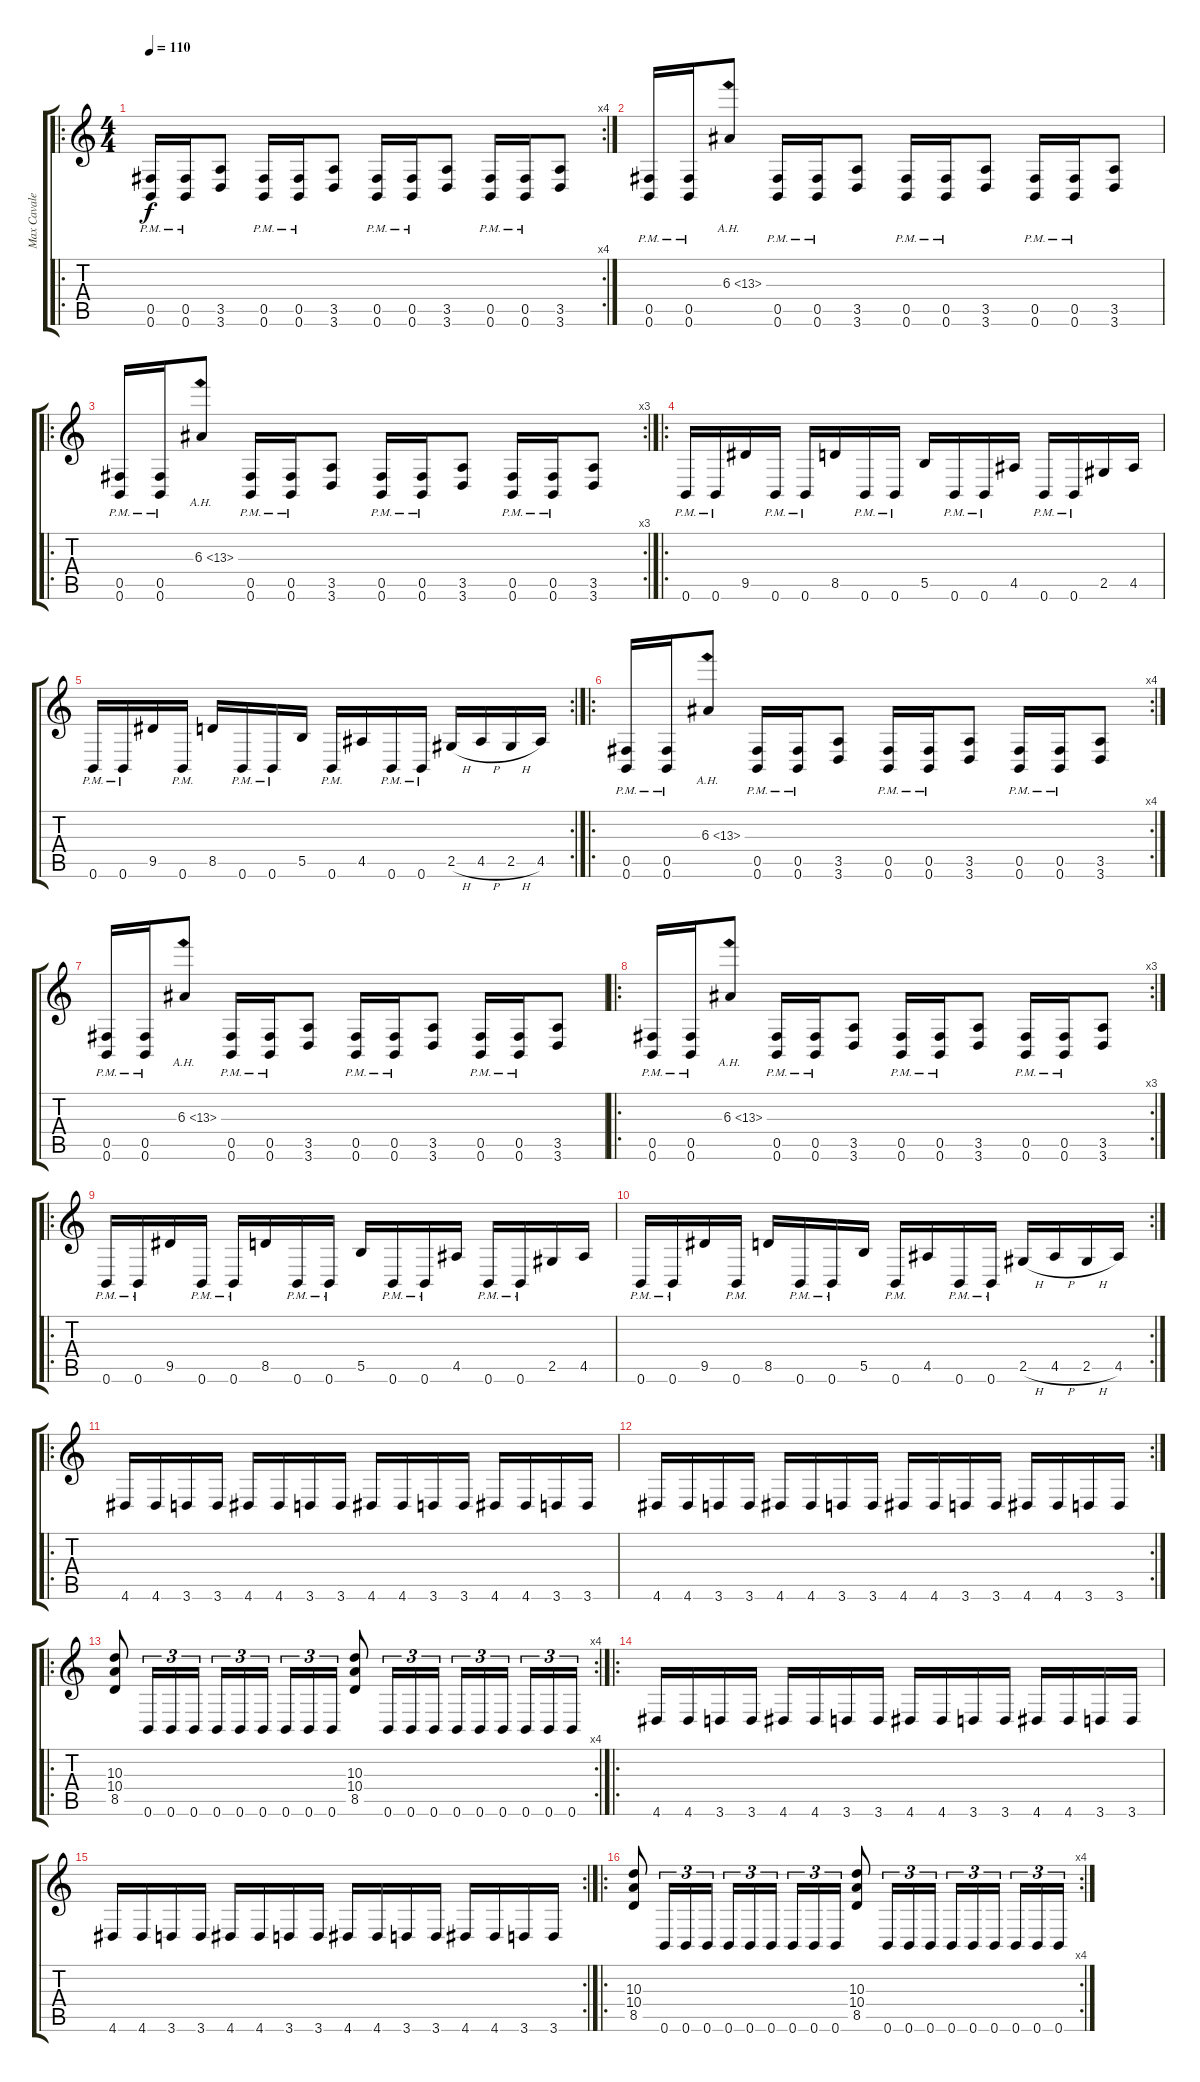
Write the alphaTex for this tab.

\track ("Max Cavalera" "Max Cavale") {instrument overdrivenguitar}
\staff {score tabs}
\tuning (Db4 Ab3 E3 B2 Gb2 B1) {hide}
\ro
\rc 4
\ts (4 4)
\tempo 110
\clef g2
\ks c
(0.5{pm} 0.6{pm}).16{dy f} (0.5{pm} 0.6{pm}).16 (3.5 3.6).8 (0.5{pm} 0.6{pm}).16 (0.5{pm} 0.6{pm}).16 (3.5 3.6).8 (0.5{pm} 0.6{pm}).16 (0.5{pm} 0.6{pm}).16 (3.5 3.6).8 (0.5{pm} 0.6{pm}).16 (0.5{pm} 0.6{pm}).16 (3.5 3.6).8 |
(0.5{pm} 0.6{pm}).16 (0.5{pm} 0.6{pm}).16 6.3{ah 7}.8 (0.5{pm} 0.6{pm}).16 (0.5{pm} 0.6{pm}).16 (3.5 3.6).8 (0.5{pm} 0.6{pm}).16 (0.5{pm} 0.6{pm}).16 (3.5 3.6).8 (0.5{pm} 0.6{pm}).16 (0.5{pm} 0.6{pm}).16 (3.5 3.6).8 |
\ro
\rc 3
(0.5{pm} 0.6{pm}).16 (0.5{pm} 0.6{pm}).16 6.3{ah 7}.8 (0.5{pm} 0.6{pm}).16 (0.5{pm} 0.6{pm}).16 (3.5 3.6).8 (0.5{pm} 0.6{pm}).16 (0.5{pm} 0.6{pm}).16 (3.5 3.6).8 (0.5{pm} 0.6{pm}).16 (0.5{pm} 0.6{pm}).16 (3.5 3.6).8 |
\ro
0.6{pm}.16 0.6{pm}.16 9.5.16 0.6{pm}.16 0.6{pm}.16 8.5.16 0.6{pm}.16 0.6{pm}.16 5.5.16 0.6{pm}.16 0.6{pm}.16 4.5.16 0.6{pm}.16 0.6{pm}.16 2.5.16 4.5.16 |
\rc 2
0.6{pm}.16 0.6{pm}.16 9.5.16 0.6{pm}.16 8.5.16 0.6{pm}.16 0.6{pm}.16 5.5.16 0.6{pm}.16 4.5.16 0.6{pm}.16 0.6{pm}.16 2.5{h}.16 4.5{h}.16 2.5{h}.16 4.5.16 |
\ro
\rc 4
(0.5{pm} 0.6{pm}).16 (0.5{pm} 0.6{pm}).16 6.3{ah 7}.8 (0.5{pm} 0.6{pm}).16 (0.5{pm} 0.6{pm}).16 (3.5 3.6).8 (0.5{pm} 0.6{pm}).16 (0.5{pm} 0.6{pm}).16 (3.5 3.6).8 (0.5{pm} 0.6{pm}).16 (0.5{pm} 0.6{pm}).16 (3.5 3.6).8 |
(0.5{pm} 0.6{pm}).16 (0.5{pm} 0.6{pm}).16 6.3{ah 7}.8 (0.5{pm} 0.6{pm}).16 (0.5{pm} 0.6{pm}).16 (3.5 3.6).8 (0.5{pm} 0.6{pm}).16 (0.5{pm} 0.6{pm}).16 (3.5 3.6).8 (0.5{pm} 0.6{pm}).16 (0.5{pm} 0.6{pm}).16 (3.5 3.6).8 |
\ro
\rc 3
(0.5{pm} 0.6{pm}).16 (0.5{pm} 0.6{pm}).16 6.3{ah 7}.8 (0.5{pm} 0.6{pm}).16 (0.5{pm} 0.6{pm}).16 (3.5 3.6).8 (0.5{pm} 0.6{pm}).16 (0.5{pm} 0.6{pm}).16 (3.5 3.6).8 (0.5{pm} 0.6{pm}).16 (0.5{pm} 0.6{pm}).16 (3.5 3.6).8 |
\ro
0.6{pm}.16 0.6{pm}.16 9.5.16 0.6{pm}.16 0.6{pm}.16 8.5.16 0.6{pm}.16 0.6{pm}.16 5.5.16 0.6{pm}.16 0.6{pm}.16 4.5.16 0.6{pm}.16 0.6{pm}.16 2.5.16 4.5.16 |
\rc 2
0.6{pm}.16 0.6{pm}.16 9.5.16 0.6{pm}.16 8.5.16 0.6{pm}.16 0.6{pm}.16 5.5.16 0.6{pm}.16 4.5.16 0.6{pm}.16 0.6{pm}.16 2.5{h}.16 4.5{h}.16 2.5{h}.16 4.5.16 |
\ro
4.6.16 4.6.16 3.6.16 3.6.16 4.6.16 4.6.16 3.6.16 3.6.16 4.6.16 4.6.16 3.6.16 3.6.16 4.6.16 4.6.16 3.6.16 3.6.16 |
\rc 2
4.6.16 4.6.16 3.6.16 3.6.16 4.6.16 4.6.16 3.6.16 3.6.16 4.6.16 4.6.16 3.6.16 3.6.16 4.6.16 4.6.16 3.6.16 3.6.16 |
\ro
\rc 4
(10.3 10.4 8.5).8 0.6.16{tu (3 2)} 0.6.16{tu (3 2)} 0.6.16{tu (3 2)} 0.6.16{tu (3 2)} 0.6.16{tu (3 2)} 0.6.16{tu (3 2) beam splitsecondary} 0.6.16{tu (3 2)} 0.6.16{tu (3 2)} 0.6.16{tu (3 2)} (10.3 10.4 8.5).8 0.6.16{tu (3 2)} 0.6.16{tu (3 2)} 0.6.16{tu (3 2)} 0.6.16{tu (3 2)} 0.6.16{tu (3 2)} 0.6.16{tu (3 2) beam splitsecondary} 0.6.16{tu (3 2)} 0.6.16{tu (3 2)} 0.6.16{tu (3 2)} |
\ro
4.6.16 4.6.16 3.6.16 3.6.16 4.6.16 4.6.16 3.6.16 3.6.16 4.6.16 4.6.16 3.6.16 3.6.16 4.6.16 4.6.16 3.6.16 3.6.16 |
\rc 2
4.6.16 4.6.16 3.6.16 3.6.16 4.6.16 4.6.16 3.6.16 3.6.16 4.6.16 4.6.16 3.6.16 3.6.16 4.6.16 4.6.16 3.6.16 3.6.16 |
\ro
\rc 4
(10.3 10.4 8.5).8 0.6.16{tu (3 2)} 0.6.16{tu (3 2)} 0.6.16{tu (3 2)} 0.6.16{tu (3 2)} 0.6.16{tu (3 2)} 0.6.16{tu (3 2) beam splitsecondary} 0.6.16{tu (3 2)} 0.6.16{tu (3 2)} 0.6.16{tu (3 2)} (10.3 10.4 8.5).8 0.6.16{tu (3 2)} 0.6.16{tu (3 2)} 0.6.16{tu (3 2)} 0.6.16{tu (3 2)} 0.6.16{tu (3 2)} 0.6.16{tu (3 2) beam splitsecondary} 0.6.16{tu (3 2)} 0.6.16{tu (3 2)} 0.6.16{tu (3 2)}
